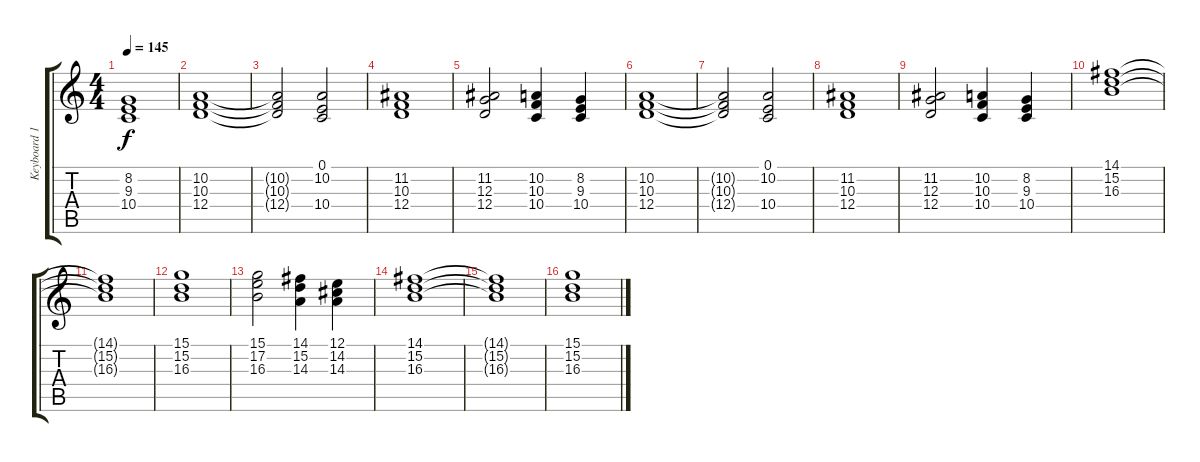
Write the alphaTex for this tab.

\track ("Keyboard 1." "Keyboard 1") {instrument stringensemble1}
\staff {score tabs}
\tuning (E4 B3 G3 D3 A2 E2) {hide}
\ts (4 4)
\tempo 145
\clef g2
\ks c
(8.2 9.3 10.4).1{dy f} |
(10.2 10.3 12.4).1 |
(10.2{t} 10.3{t} 12.4{t}).2 (0.1 10.2 10.4).2 |
(11.2 10.3 12.4).1 |
(11.2 12.3 12.4).2 (10.2 10.3 10.4).4 (8.2 9.3 10.4).4 |
(10.2 10.3 12.4).1 |
(10.2{t} 10.3{t} 12.4{t}).2 (0.1 10.2 10.4).2 |
(11.2 10.3 12.4).1 |
(11.2 12.3 12.4).2 (10.2 10.3 10.4).4 (8.2 9.3 10.4).4 |
(14.1 15.2 16.3).1 |
(14.1{t} 15.2{t} 16.3{t}).1 |
(15.1 15.2 16.3).1 |
(15.1 17.2 16.3).2 (14.1 15.2 14.3).4 (12.1 14.2 14.3).4 |
(14.1 15.2 16.3).1 |
(14.1{t} 15.2{t} 16.3{t}).1 |
(15.1 15.2 16.3).1
